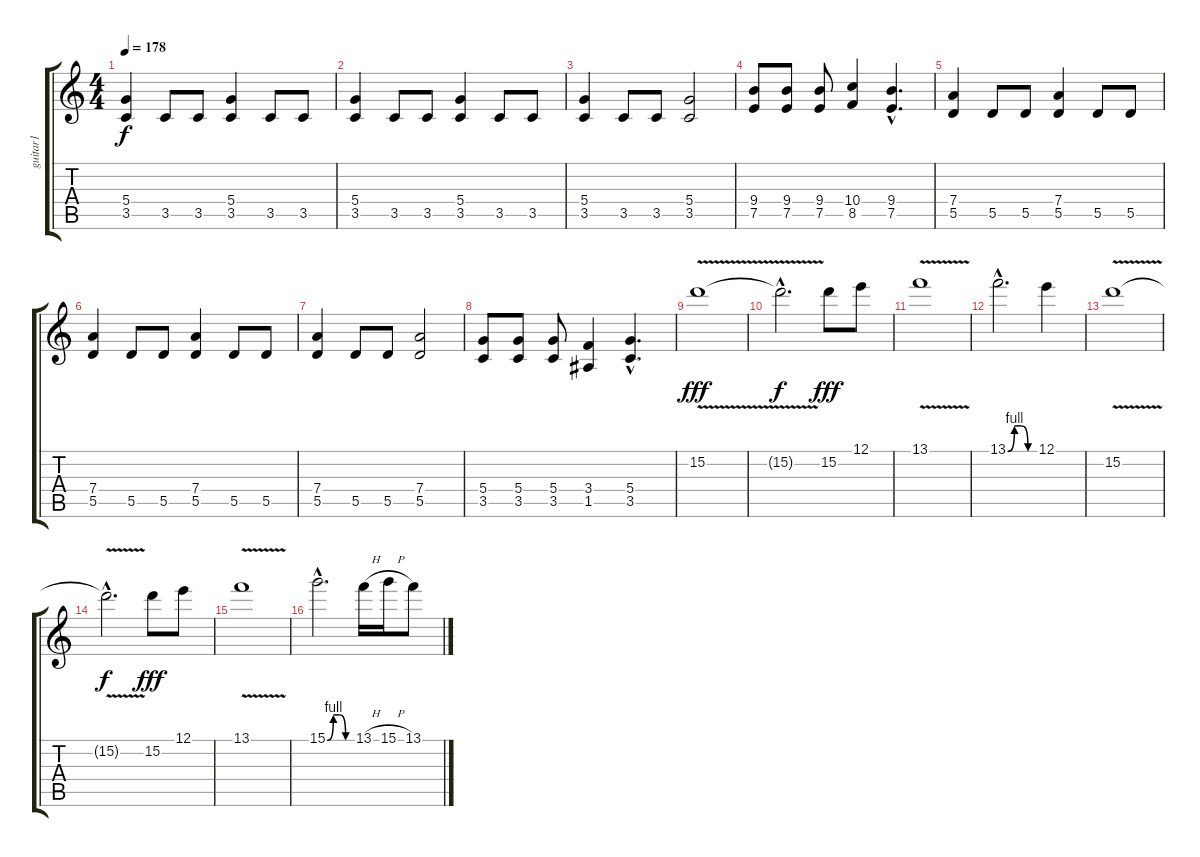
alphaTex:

\track ("guitar1" "guitar1") {instrument overdrivenguitar}
\staff {score tabs}
\tuning (E4 B3 G3 D3 A2 D2) {hide}
\ts (4 4)
\tempo 178
\clef g2
\ks c
(5.4 3.5).4{dy f} 3.5.8 3.5.8 (5.4 3.5).4 3.5.8 3.5.8 |
(5.4 3.5).4 3.5.8 3.5.8 (5.4 3.5).4 3.5.8 3.5.8 |
(5.4 3.5).4 3.5.8 3.5.8 (5.4 3.5).2 |
(9.4 7.5).8 (9.4 7.5).8 (9.4 7.5).8 (10.4 8.5).4 (9.4{hac} 7.5{hac}).4{d} |
(7.4 5.5).4 5.5.8 5.5.8 (7.4 5.5).4 5.5.8 5.5.8 |
(7.4 5.5).4 5.5.8 5.5.8 (7.4 5.5).4 5.5.8 5.5.8 |
(7.4 5.5).4 5.5.8 5.5.8 (7.4 5.5).2 |
(5.4 3.5).8 (5.4 3.5).8 (5.4 3.5).8 (3.4 1.5).4 (5.4{hac} 3.5{hac}).4{d} |
15.2{v}.1{dy fff} |
15.2{hac t}.2{d dy f} 15.2.8{dy fff} 12.1.8 |
13.1{v}.1 |
13.1{be (custom 0 0 15 4 30 4 45 0 60 0) hac}.2{d} 12.1.4 |
15.2{v}.1 |
15.2{hac t}.2{d dy f} 15.2.8{dy fff} 12.1.8 |
13.1{v}.1 |
15.1{be (custom 0 0 15 4 30 4 45 0 60 0) hac}.2{d} 13.1{h}.16 15.1{h}.16 13.1.8
